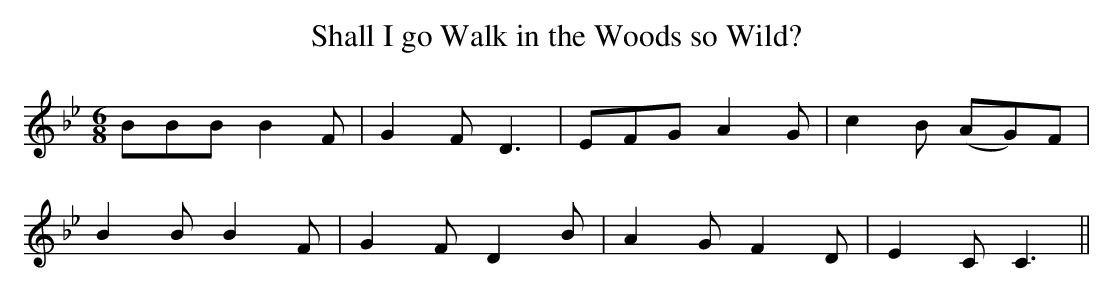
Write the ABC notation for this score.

X:1
T:Shall I go Walk in the Woods so Wild?
M:6/8
L:1/8
K:Gmin
BBB B2F|G2F D3|EFG A2G|c2B (AG)F|
B2B B2F|G2F D2B|A2G F2D|E2C C3||
